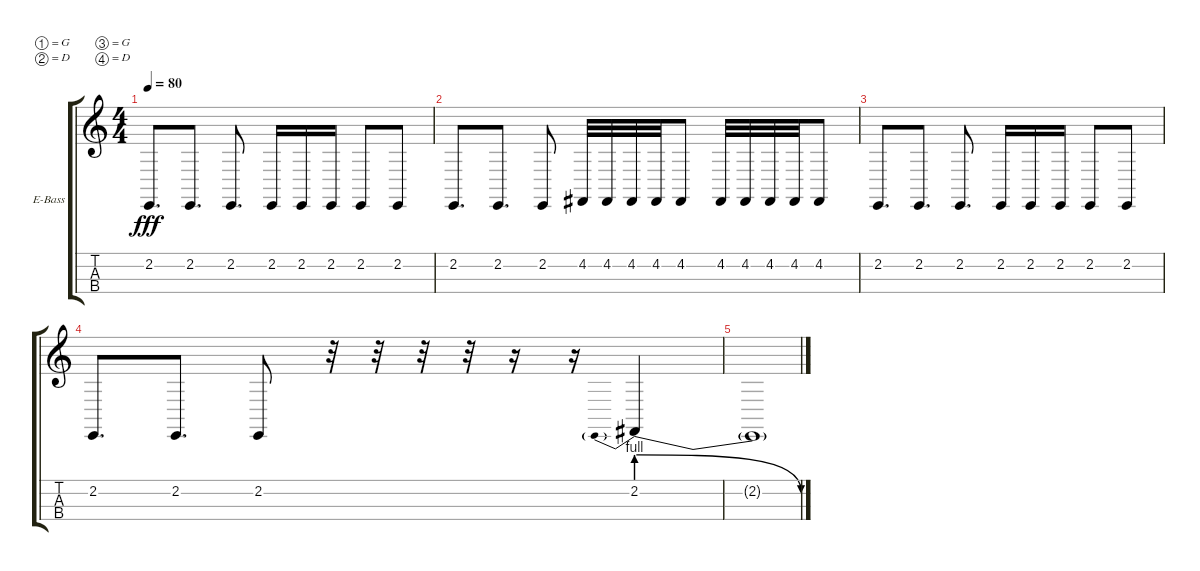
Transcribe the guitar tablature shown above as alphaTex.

\bracketExtendMode groupsimilarinstruments
\firstSystemTrackNameOrientation horizontal
\otherSystemsTrackNameOrientation horizontal
\track ("James" "E-Bass") {instrument electricbassfinger}
\staff {score tabs}
\tuning (G1 D1 G0 D0)
\ts (4 4)
\tempo 80
\clef g2
\ks c
2.2.8{d dy fff} 2.2.8{d} 2.2.8{d} 2.2.16 2.2.16 2.2.16 2.2.8 2.2.8 |
2.2.8{d} 2.2.8{d} 2.2.8 4.2.32 4.2.32 4.2.32 4.2.32 4.2.8 4.2.32 4.2.32 4.2.32 4.2.32 4.2.8 |
2.2.8{d} 2.2.8{d} 2.2.8{d} 2.2.16 2.2.16 2.2.16 2.2.8 2.2.8 |
2.2.8{d} 2.2.8{d} 2.2.8 r.32 r.32 r.32 r.32 r.16 r.16 2.2{be (prebendrelease 0 4 60 0)}.4 |
2.2{t}.1
